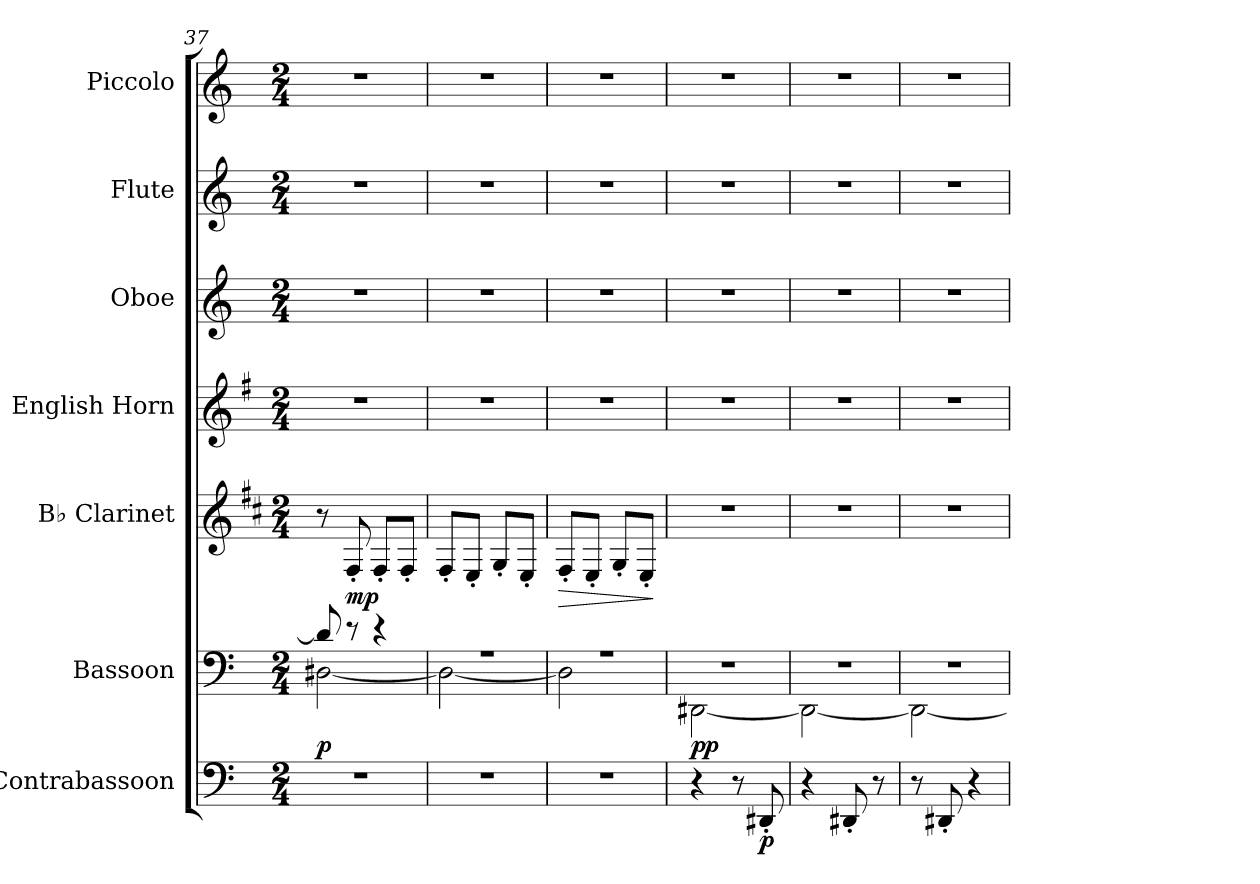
**kern	**dynam	**kern	**dynam	**kern	**dynam	**kern	**kern	**kern	**kern
*part7	*part7	*part6	*part6	*part5	*part5	*part4	*part3	*part2	*part1
*staff7	*staff7	*staff6	*staff6	*staff5	*staff5	*staff4	*staff3	*staff2	*staff1
*I"Contrabassoon	*	*I"Bassoon	*	*I"B♭ Clarinet	*	*I"English Horn	*I"Oboe	*I"Flute	*I"Piccolo
*I'Cbsn.	*	*I'Bsn.	*	*I'B♭ Cl.	*	*I'E. Hn.	*I'Ob.	*I'Fl.	*I'Picc.
*clefF4	*	*clefF4	*	*clefG2	*	*clefG2	*clefG2	*clefG2	*clefG2
*ITrd7c12	*	*	*	*ITrd1c2	*	*ITrd4c7	*	*	*ITrd-7c-12
*k[]	*	*k[]	*	*k[]	*	*k[]	*k[]	*k[]	*k[]
*M2/4	*	*M2/4	*	*M2/4	*	*M2/4	*M2/4	*M2/4	*M2/4
=37	=37	=37	=37	=37	=37	=37	=37	=37	=37
*	*	*^	*	*	*	*	*	*	*
!	!	!	!	!LO:DY:b	!	!	!	!	!	!
2r	.	8d#/]	[2D#X\	p	8r	.	2r	2r	2r	2r
!	!	!	!	!	!	!LO:DY:b	!	!	!	!
.	.	8r	.	.	8E'/	mp	.	.	.	.
.	.	4r	.	.	8E'/L	.	.	.	.	.
.	.	.	.	.	8E'/J	.	.	.	.	.
=38	=38	=38	=38	=38	=38	=38	=38	=38	=38	=38
2r	.	2r	2D#\_	.	8E'/L	.	2r	2r	2r	2r
.	.	.	.	.	8D'/J	.	.	.	.	.
.	.	.	.	.	8F'/L	.	.	.	.	.
.	.	.	.	.	8D'/J	.	.	.	.	.
=39	=39	=39	=39	=39	=39	=39	=39	=39	=39	=39
!	!	!	!	!	!	!LO:HP:b	!	!	!	!
2r	.	2r	2D#\]	.	8E'/L	>	2r	2r	2r	2r
.	.	.	.	.	8D'/J	.	.	.	.	.
.	.	.	.	.	8F'/L	.	.	.	.	.
.	.	.	.	.	8D'/J	.	.	.	.	.
*	*	*v	*v	*	*	*	*	*	*	*
.	.	.	.	.	]	.	.	.	.
=40	=40	=40	=40	=40	=40	=40	=40	=40	=40
*	*	*^	*	*	*	*	*	*	*
!	!	!	!	!LO:DY:b	!	!	!	!	!	!
4r	.	2r	[2DD#X\	pp	2r	.	2r	2r	2r	2r
8r	.	.	.	.	.	.	.	.	.	.
!	!LO:DY:b	!	!	!	!	!	!	!	!	!
8DDD#X'/	p	.	.	.	.	.	.	.	.	.
=41	=41	=41	=41	=41	=41	=41	=41	=41	=41	=41
4r	.	2r	2DD#\_	.	2r	.	2r	2r	2r	2r
8DDD#X'/	.	.	.	.	.	.	.	.	.	.
8r	.	.	.	.	.	.	.	.	.	.
=42	=42	=42	=42	=42	=42	=42	=42	=42	=42	=42
8r	.	2r	2DD#\_	.	2r	.	2r	2r	2r	2r
8DDD#X'/	.	.	.	.	.	.	.	.	.	.
4r	.	.	.	.	.	.	.	.	.	.
*	*	*v	*v	*	*	*	*	*	*	*
=	=	=	=	=	=	=	=	=	=
*-	*-	*-	*-	*-	*-	*-	*-	*-	*-
